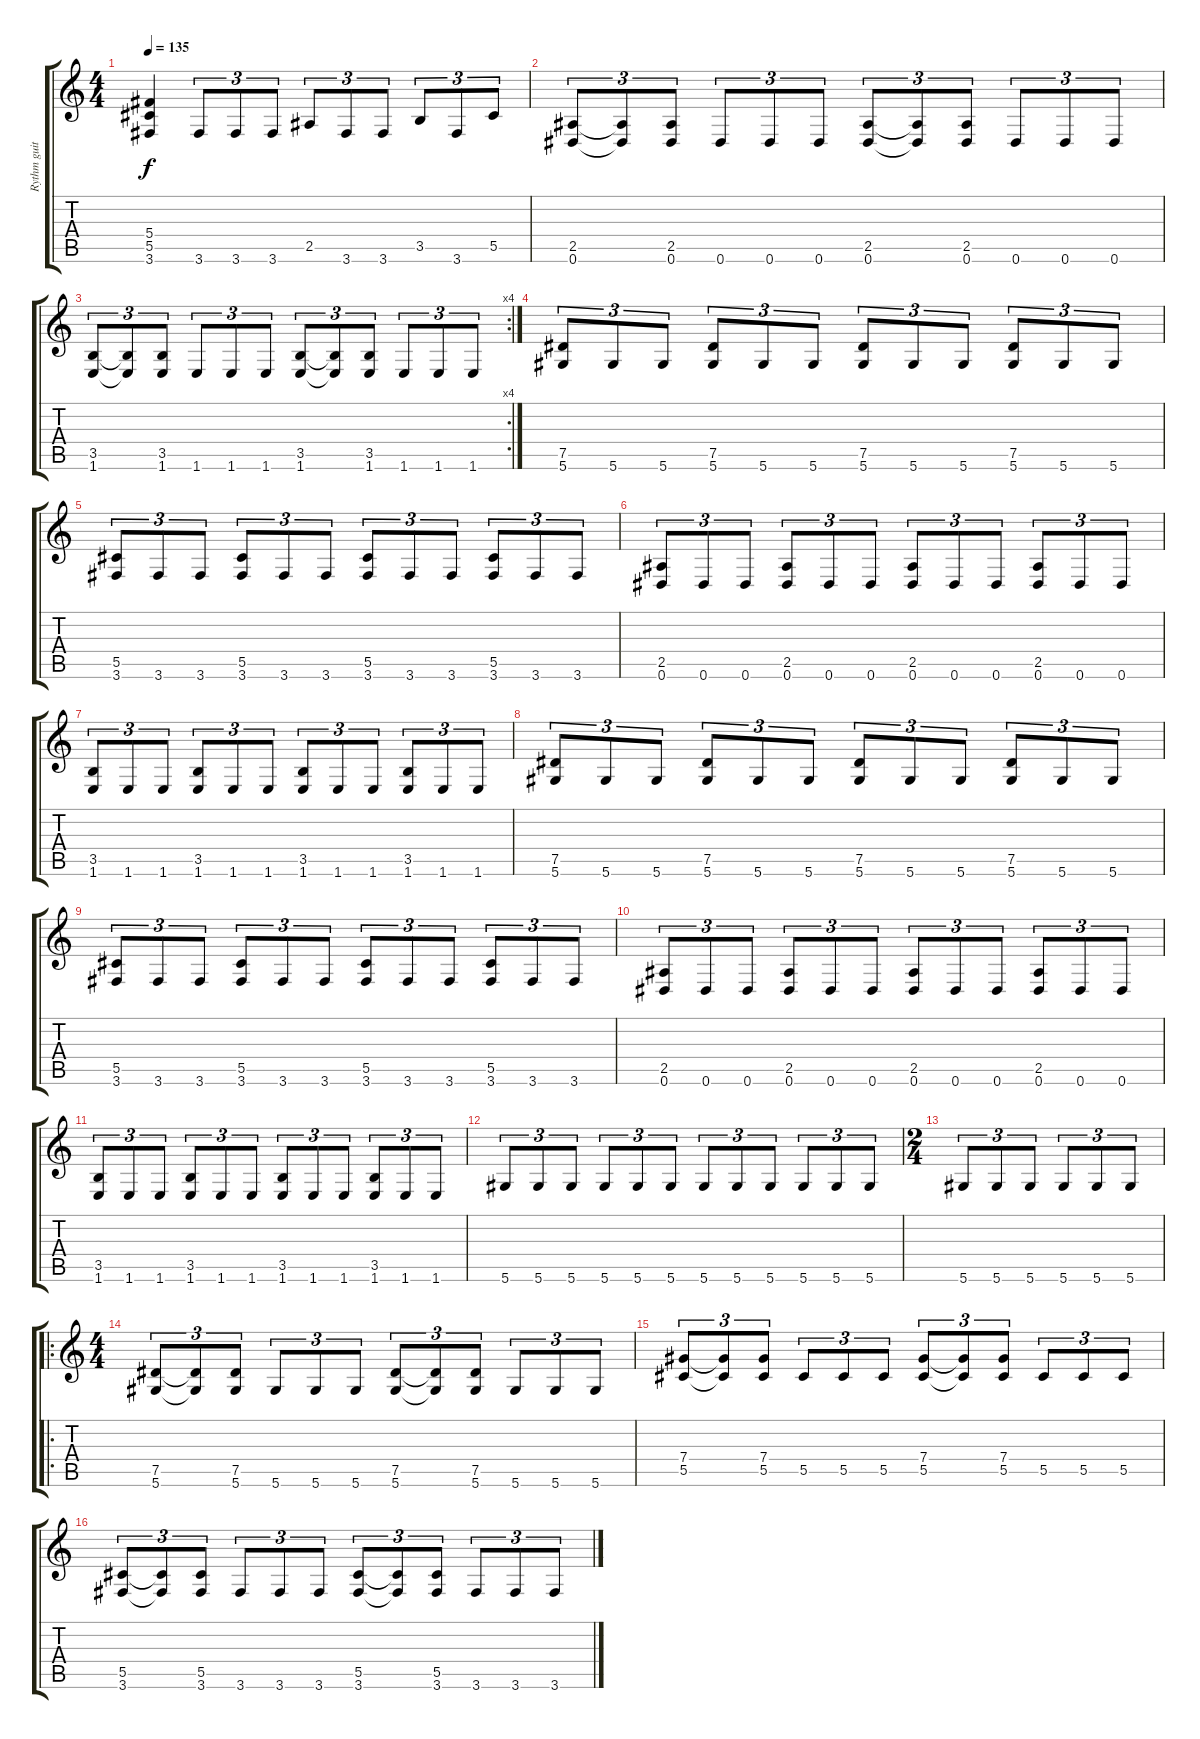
\track ("Rythm guitar" "Rythm guit") {instrument distortionguitar}
\staff {score tabs}
\tuning (Eb4 Bb3 Gb3 Db3 Ab2 Eb2) {hide}
\ts (4 4)
\tempo 135
\clef g2
\ks c
(5.4 5.5 3.6).4{dy f} 3.6.8{tu (3 2)} 3.6.8{tu (3 2)} 3.6.8{tu (3 2)} 2.5.8{tu (3 2)} 3.6.8{tu (3 2)} 3.6.8{tu (3 2)} 3.5.8{tu (3 2)} 3.6.8{tu (3 2)} 5.5.8{tu (3 2)} |
(2.5 0.6).8{tu (3 2)} (2.5{t} 0.6{t}).8{tu (3 2)} (2.5 0.6).8{tu (3 2)} 0.6.8{tu (3 2)} 0.6.8{tu (3 2)} 0.6.8{tu (3 2)} (2.5 0.6).8{tu (3 2)} (2.5{t} 0.6{t}).8{tu (3 2)} (2.5 0.6).8{tu (3 2)} 0.6.8{tu (3 2)} 0.6.8{tu (3 2)} 0.6.8{tu (3 2)} |
\rc 4
(3.5 1.6).8{tu (3 2)} (3.5{t} 1.6{t}).8{tu (3 2)} (3.5 1.6).8{tu (3 2)} 1.6.8{tu (3 2)} 1.6.8{tu (3 2)} 1.6.8{tu (3 2)} (3.5 1.6).8{tu (3 2)} (3.5{t} 1.6{t}).8{tu (3 2)} (3.5 1.6).8{tu (3 2)} 1.6.8{tu (3 2)} 1.6.8{tu (3 2)} 1.6.8{tu (3 2)} |
(7.5 5.6).8{tu (3 2)} 5.6.8{tu (3 2)} 5.6.8{tu (3 2)} (7.5 5.6).8{tu (3 2)} 5.6.8{tu (3 2)} 5.6.8{tu (3 2)} (7.5 5.6).8{tu (3 2)} 5.6.8{tu (3 2)} 5.6.8{tu (3 2)} (7.5 5.6).8{tu (3 2)} 5.6.8{tu (3 2)} 5.6.8{tu (3 2)} |
(5.5 3.6).8{tu (3 2)} 3.6.8{tu (3 2)} 3.6.8{tu (3 2)} (5.5 3.6).8{tu (3 2)} 3.6.8{tu (3 2)} 3.6.8{tu (3 2)} (5.5 3.6).8{tu (3 2)} 3.6.8{tu (3 2)} 3.6.8{tu (3 2)} (5.5 3.6).8{tu (3 2)} 3.6.8{tu (3 2)} 3.6.8{tu (3 2)} |
(2.5 0.6).8{tu (3 2)} 0.6.8{tu (3 2)} 0.6.8{tu (3 2)} (2.5 0.6).8{tu (3 2)} 0.6.8{tu (3 2)} 0.6.8{tu (3 2)} (2.5 0.6).8{tu (3 2)} 0.6.8{tu (3 2)} 0.6.8{tu (3 2)} (2.5 0.6).8{tu (3 2)} 0.6.8{tu (3 2)} 0.6.8{tu (3 2)} |
(3.5 1.6).8{tu (3 2)} 1.6.8{tu (3 2)} 1.6.8{tu (3 2)} (3.5 1.6).8{tu (3 2)} 1.6.8{tu (3 2)} 1.6.8{tu (3 2)} (3.5 1.6).8{tu (3 2)} 1.6.8{tu (3 2)} 1.6.8{tu (3 2)} (3.5 1.6).8{tu (3 2)} 1.6.8{tu (3 2)} 1.6.8{tu (3 2)} |
(7.5 5.6).8{tu (3 2)} 5.6.8{tu (3 2)} 5.6.8{tu (3 2)} (7.5 5.6).8{tu (3 2)} 5.6.8{tu (3 2)} 5.6.8{tu (3 2)} (7.5 5.6).8{tu (3 2)} 5.6.8{tu (3 2)} 5.6.8{tu (3 2)} (7.5 5.6).8{tu (3 2)} 5.6.8{tu (3 2)} 5.6.8{tu (3 2)} |
(5.5 3.6).8{tu (3 2)} 3.6.8{tu (3 2)} 3.6.8{tu (3 2)} (5.5 3.6).8{tu (3 2)} 3.6.8{tu (3 2)} 3.6.8{tu (3 2)} (5.5 3.6).8{tu (3 2)} 3.6.8{tu (3 2)} 3.6.8{tu (3 2)} (5.5 3.6).8{tu (3 2)} 3.6.8{tu (3 2)} 3.6.8{tu (3 2)} |
(2.5 0.6).8{tu (3 2)} 0.6.8{tu (3 2)} 0.6.8{tu (3 2)} (2.5 0.6).8{tu (3 2)} 0.6.8{tu (3 2)} 0.6.8{tu (3 2)} (2.5 0.6).8{tu (3 2)} 0.6.8{tu (3 2)} 0.6.8{tu (3 2)} (2.5 0.6).8{tu (3 2)} 0.6.8{tu (3 2)} 0.6.8{tu (3 2)} |
(3.5 1.6).8{tu (3 2)} 1.6.8{tu (3 2)} 1.6.8{tu (3 2)} (3.5 1.6).8{tu (3 2)} 1.6.8{tu (3 2)} 1.6.8{tu (3 2)} (3.5 1.6).8{tu (3 2)} 1.6.8{tu (3 2)} 1.6.8{tu (3 2)} (3.5 1.6).8{tu (3 2)} 1.6.8{tu (3 2)} 1.6.8{tu (3 2)} |
5.6.8{tu (3 2)} 5.6.8{tu (3 2)} 5.6.8{tu (3 2)} 5.6.8{tu (3 2)} 5.6.8{tu (3 2)} 5.6.8{tu (3 2)} 5.6.8{tu (3 2)} 5.6.8{tu (3 2)} 5.6.8{tu (3 2)} 5.6.8{tu (3 2)} 5.6.8{tu (3 2)} 5.6.8{tu (3 2)} |
\ts (2 4)
5.6.8{tu (3 2)} 5.6.8{tu (3 2)} 5.6.8{tu (3 2)} 5.6.8{tu (3 2)} 5.6.8{tu (3 2)} 5.6.8{tu (3 2)} |
\ro
\ts (4 4)
(7.5 5.6).8{tu (3 2)} (7.5{t} 5.6{t}).8{tu (3 2)} (7.5 5.6).8{tu (3 2)} 5.6.8{tu (3 2)} 5.6.8{tu (3 2)} 5.6.8{tu (3 2)} (7.5 5.6).8{tu (3 2)} (7.5{t} 5.6{t}).8{tu (3 2)} (7.5 5.6).8{tu (3 2)} 5.6.8{tu (3 2)} 5.6.8{tu (3 2)} 5.6.8{tu (3 2)} |
(7.4 5.5).8{tu (3 2)} (7.4{t} 5.5{t}).8{tu (3 2)} (7.4 5.5).8{tu (3 2)} 5.5.8{tu (3 2)} 5.5.8{tu (3 2)} 5.5.8{tu (3 2)} (7.4 5.5).8{tu (3 2)} (7.4{t} 5.5{t}).8{tu (3 2)} (7.4 5.5).8{tu (3 2)} 5.5.8{tu (3 2)} 5.5.8{tu (3 2)} 5.5.8{tu (3 2)} |
(5.5 3.6).8{tu (3 2)} (5.5{t} 3.6{t}).8{tu (3 2)} (5.5 3.6).8{tu (3 2)} 3.6.8{tu (3 2)} 3.6.8{tu (3 2)} 3.6.8{tu (3 2)} (5.5 3.6).8{tu (3 2)} (5.5{t} 3.6{t}).8{tu (3 2)} (5.5 3.6).8{tu (3 2)} 3.6.8{tu (3 2)} 3.6.8{tu (3 2)} 3.6.8{tu (3 2)}
